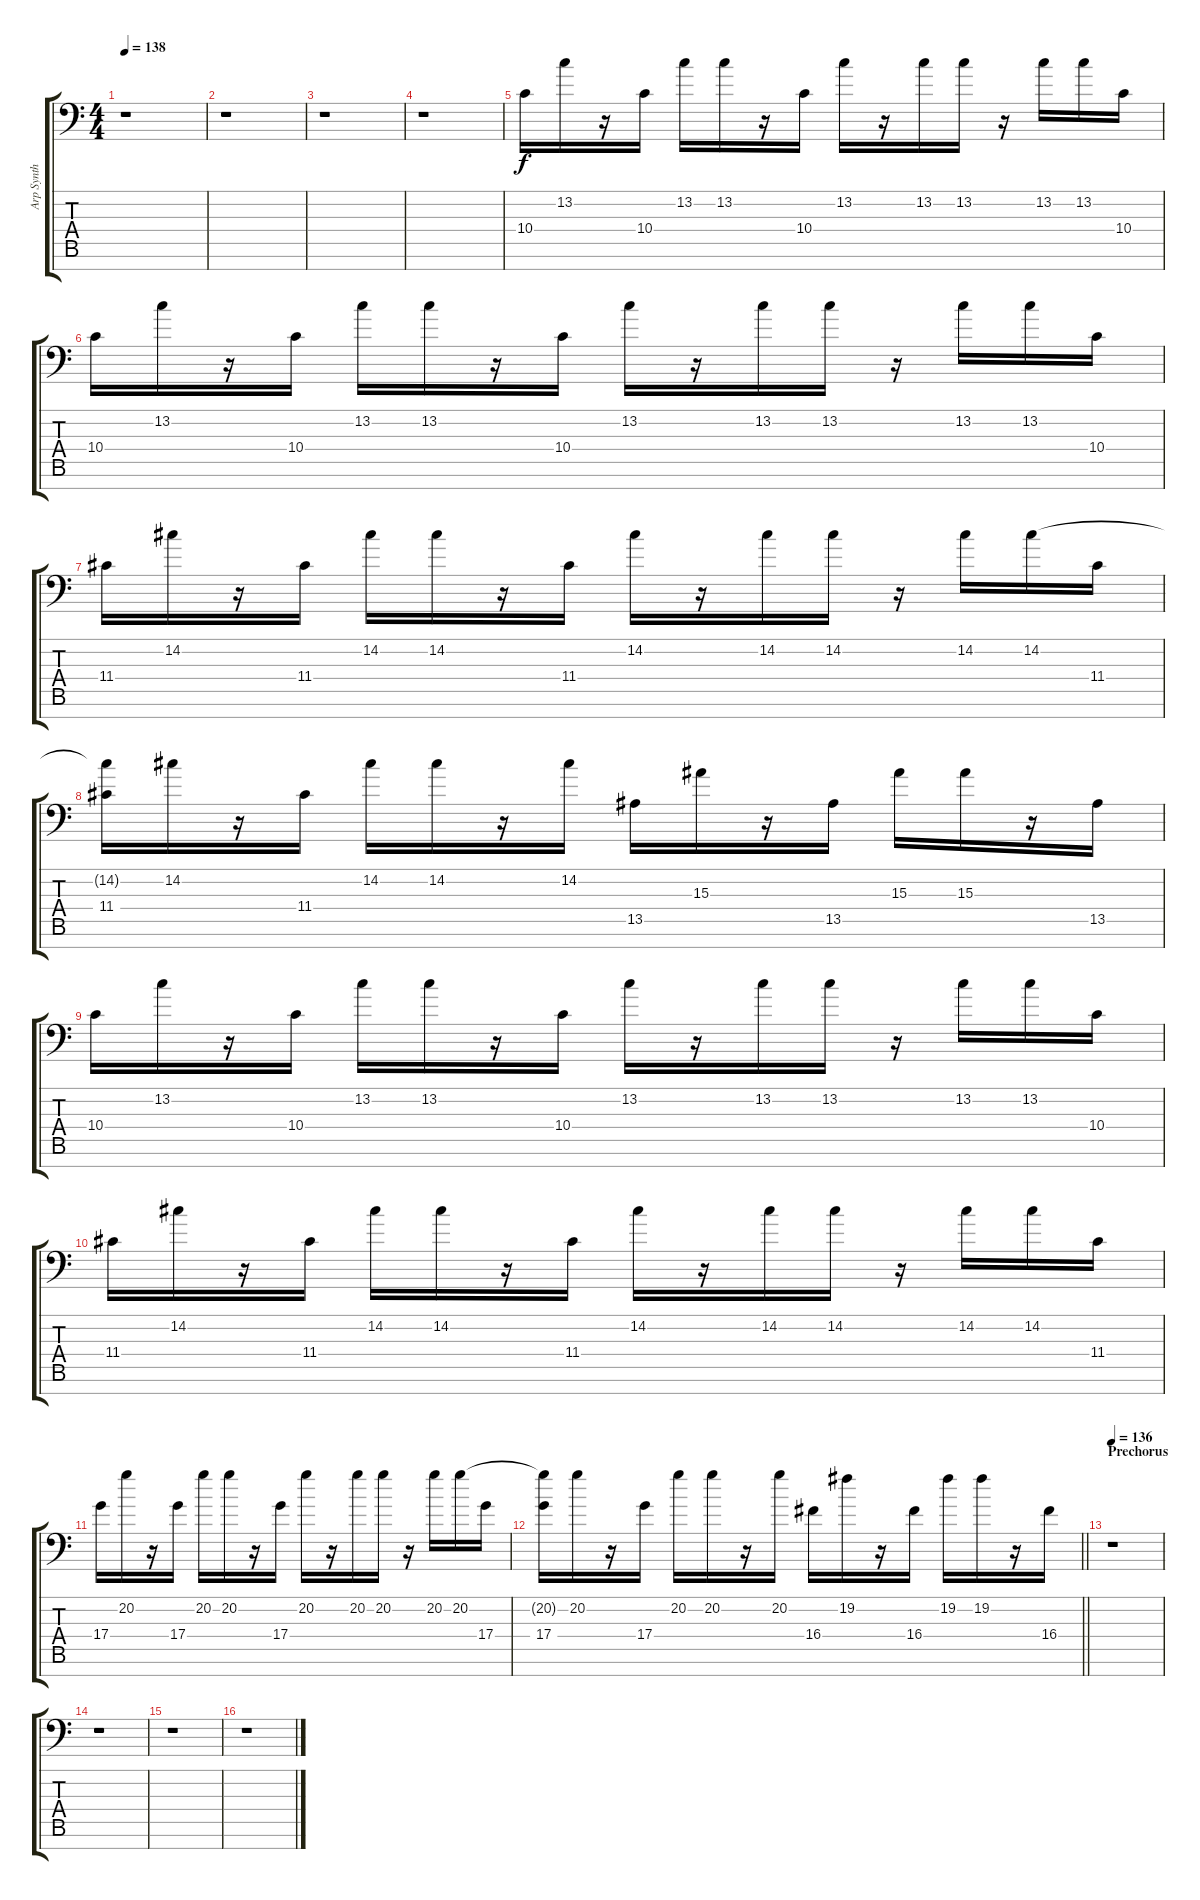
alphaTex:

\track ("Arp Synth" "Arp Synth") {instrument lead3calliope}
\staff {score tabs}
\tuning (C8 B3 G3 D3 A2 E2 C-1) {hide}
\ts (4 4)
\tempo 138
\clef f4
\ks c
r.1{dy f} |
r.1 |
r.1 |
r.1 |
10.4.16 13.2.16 r.16 10.4.16 13.2.16 13.2.16 r.16 10.4.16 13.2.16 r.16 13.2.16 13.2.16 r.16 13.2.16 13.2.16 10.4.16 |
10.4.16 13.2.16 r.16 10.4.16 13.2.16 13.2.16 r.16 10.4.16 13.2.16 r.16 13.2.16 13.2.16 r.16 13.2.16 13.2.16 10.4.16 |
11.4.16 14.2.16 r.16 11.4.16 14.2.16 14.2.16 r.16 11.4.16 14.2.16 r.16 14.2.16 14.2.16 r.16 14.2.16 14.2.16 11.4.16 |
(14.2{t} 11.4).16 14.2.16 r.16 11.4.16 14.2.16 14.2.16 r.16 14.2.16 13.5.16 15.3.16 r.16 13.5.16 15.3.16 15.3.16 r.16 13.5.16 |
10.4.16 13.2.16 r.16 10.4.16 13.2.16 13.2.16 r.16 10.4.16 13.2.16 r.16 13.2.16 13.2.16 r.16 13.2.16 13.2.16 10.4.16 |
11.4.16 14.2.16 r.16 11.4.16 14.2.16 14.2.16 r.16 11.4.16 14.2.16 r.16 14.2.16 14.2.16 r.16 14.2.16 14.2.16 11.4.16 |
17.4.16 20.2.16 r.16 17.4.16 20.2.16 20.2.16 r.16 17.4.16 20.2.16 r.16 20.2.16 20.2.16 r.16 20.2.16 20.2.16 17.4.16 |
\barLineRight lightlight
(20.2{t} 17.4).16 20.2.16 r.16 17.4.16 20.2.16 20.2.16 r.16 20.2.16 16.4.16 19.2.16 r.16 16.4.16 19.2.16 19.2.16 r.16 16.4.16 |
\section ("" "Prechorus")
\tempo 136
r.1 |
r.1 |
r.1 |
r.1
